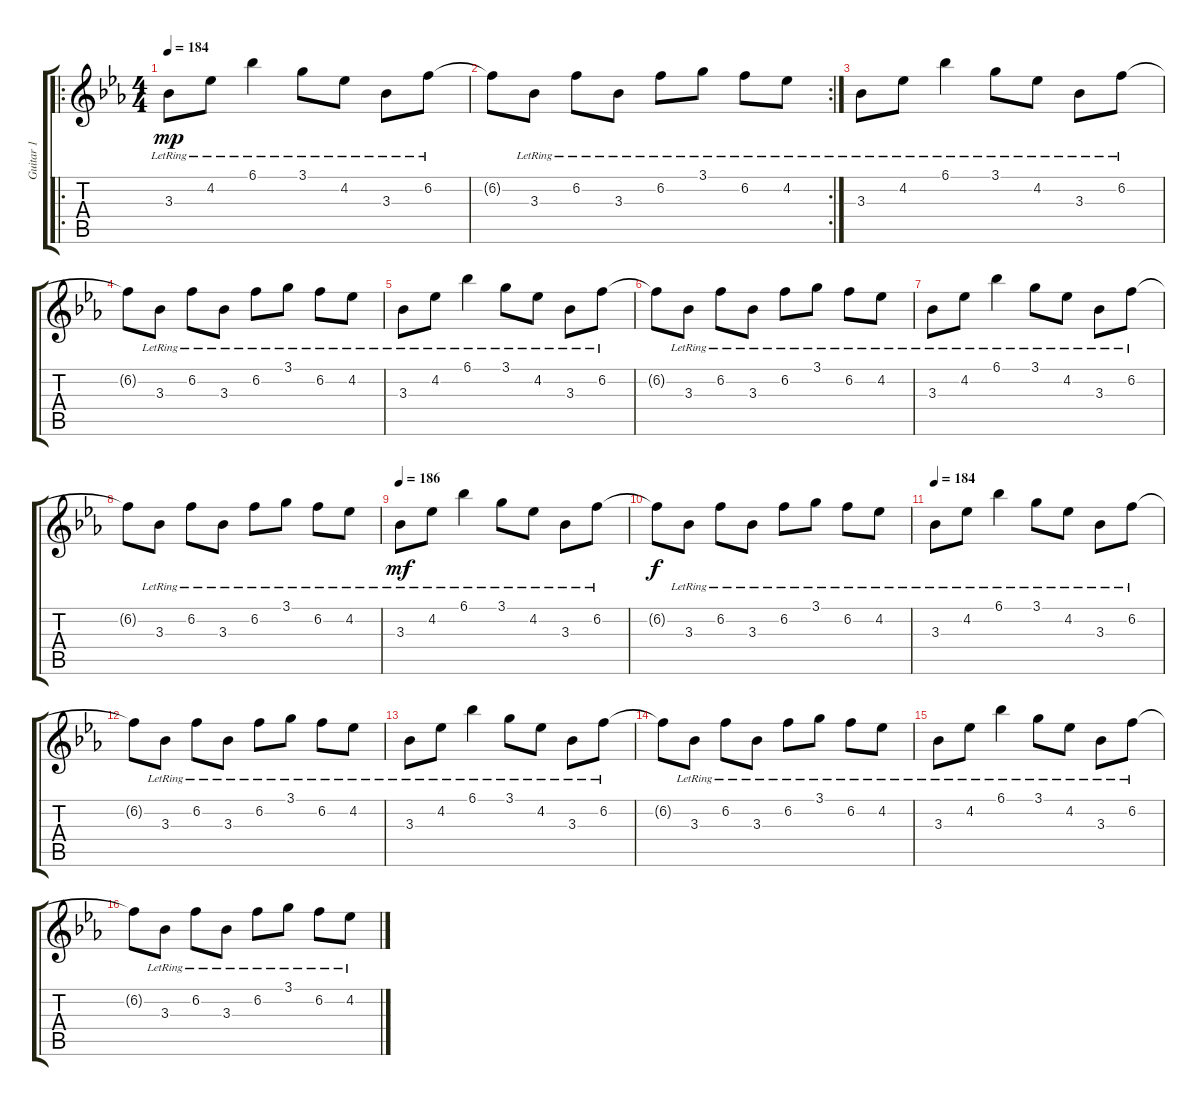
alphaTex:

\track ("Guitar 1" "Guitar 1") {instrument electricguitarclean}
\staff {score tabs}
\tuning (E4 B3 G3 D3 A2 E2) {hide}
\ro
\ts (4 4)
\tempo 184
\clef g2
\ks eb
3.3{lr}.8{dy mp instrument electricguitarclean} 4.2{lr}.8 6.1{lr}.4 3.1{lr}.8 4.2{lr}.8 3.3{lr}.8 6.2{lr}.8 |
\rc 2
6.2{t}.8 3.3{lr}.8 6.2{lr}.8 3.3{lr}.8 6.2{lr}.8 3.1{lr}.8 6.2{lr}.8 4.2{lr}.8 |
3.3{lr}.8 4.2{lr}.8 6.1{lr}.4 3.1{lr}.8 4.2{lr}.8 3.3{lr}.8 6.2{lr}.8 |
6.2{t}.8 3.3{lr}.8 6.2{lr}.8 3.3{lr}.8 6.2{lr}.8 3.1{lr}.8 6.2{lr}.8 4.2{lr}.8 |
3.3{lr}.8 4.2{lr}.8 6.1{lr}.4 3.1{lr}.8 4.2{lr}.8 3.3{lr}.8 6.2{lr}.8 |
6.2{t}.8 3.3{lr}.8 6.2{lr}.8 3.3{lr}.8 6.2{lr}.8 3.1{lr}.8 6.2{lr}.8 4.2{lr}.8 |
3.3{lr}.8 4.2{lr}.8 6.1{lr}.4 3.1{lr}.8 4.2{lr}.8 3.3{lr}.8 6.2{lr}.8 |
6.2{t}.8 3.3{lr}.8 6.2{lr}.8 3.3{lr}.8 6.2{lr}.8 3.1{lr}.8 6.2{lr}.8 4.2{lr}.8 |
\tempo 186
3.3{lr}.8{dy mf volume 11 instrument distortionguitar} 4.2{lr}.8 6.1{lr}.4 3.1{lr}.8 4.2{lr}.8 3.3{lr}.8 6.2{lr}.8 |
6.2{t}.8{dy f} 3.3{lr}.8 6.2{lr}.8 3.3{lr}.8 6.2{lr}.8 3.1{lr}.8 6.2{lr}.8 4.2{lr}.8 |
\tempo 184
3.3{lr}.8 4.2{lr}.8 6.1{lr}.4 3.1{lr}.8 4.2{lr}.8 3.3{lr}.8 6.2{lr}.8 |
6.2{t}.8 3.3{lr}.8 6.2{lr}.8 3.3{lr}.8 6.2{lr}.8 3.1{lr}.8 6.2{lr}.8 4.2{lr}.8 |
3.3{lr}.8 4.2{lr}.8 6.1{lr}.4 3.1{lr}.8 4.2{lr}.8 3.3{lr}.8 6.2{lr}.8 |
6.2{t}.8 3.3{lr}.8 6.2{lr}.8 3.3{lr}.8 6.2{lr}.8 3.1{lr}.8 6.2{lr}.8 4.2{lr}.8 |
3.3{lr}.8 4.2{lr}.8 6.1{lr}.4 3.1{lr}.8 4.2{lr}.8 3.3{lr}.8 6.2{lr}.8 |
6.2{t}.8 3.3{lr}.8 6.2{lr}.8 3.3{lr}.8 6.2{lr}.8 3.1{lr}.8 6.2{lr}.8 4.2{lr}.8
